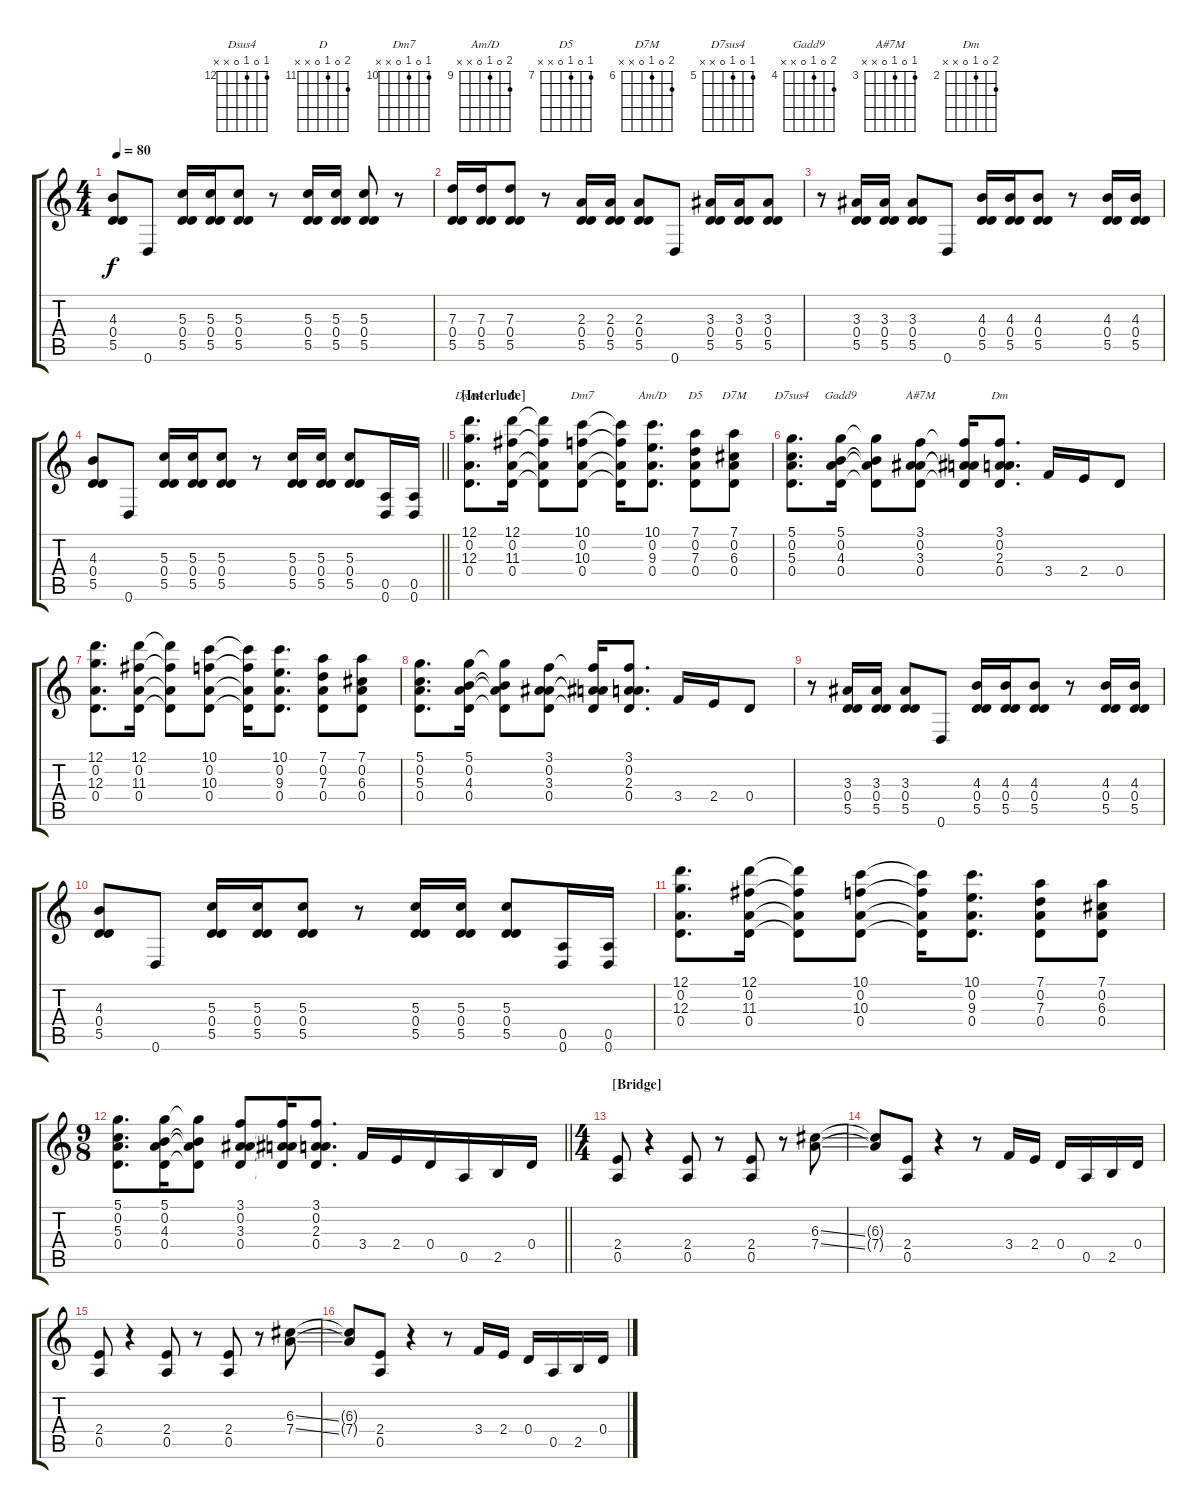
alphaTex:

\track "" {instrument acousticguitarsteel}
\staff {score tabs}
\tuning (D4 A3 G3 D3 A2 D2) {hide}
\chord ("Dsus4" 12 0 12 0 x x) {firstfret 12}
\chord ("D" 12 0 11 0 x x) {firstfret 11}
\chord ("Dm7" 10 0 10 0 x x) {firstfret 10}
\chord ("Am/D" 10 0 9 0 x x) {firstfret 9}
\chord ("D5" 7 0 7 0 x x) {firstfret 7}
\chord ("D7M" 7 0 6 0 x x) {firstfret 6}
\chord ("D7sus4" 5 0 5 0 x x) {firstfret 5}
\chord ("Gadd9" 5 0 4 0 x x) {firstfret 4}
\chord ("A#7M" 3 0 3 0 x x) {firstfret 3}
\chord ("Dm" 3 0 2 0 x x) {firstfret 2}
\ts (4 4)
\tempo 80
\clef g2
\ks c
(4.3 0.4 5.5).8{dy f} 0.6.8 (5.3 0.4 5.5).16 (5.3 0.4 5.5).16 (5.3 0.4 5.5).8 r.8 (5.3 0.4 5.5).16 (5.3 0.4 5.5).16 (5.3 0.4 5.5).8 r.8 |
(7.3 0.4 5.5).16 (7.3 0.4 5.5).16 (7.3 0.4 5.5).8 r.8 (2.3 0.4 5.5).16 (2.3 0.4 5.5).16 (2.3 0.4 5.5).8 0.6.8 (3.3 0.4 5.5).16 (3.3 0.4 5.5).16 (3.3 0.4 5.5).8 |
r.8 (3.3 0.4 5.5).16 (3.3 0.4 5.5).16 (3.3 0.4 5.5).8 0.6.8 (4.3 0.4 5.5).16 (4.3 0.4 5.5).16 (4.3 0.4 5.5).8 r.8 (4.3 0.4 5.5).16 (4.3 0.4 5.5).16 |
\barLineRight lightlight
(4.3 0.4 5.5).8 0.6.8 (5.3 0.4 5.5).16 (5.3 0.4 5.5).16 (5.3 0.4 5.5).8 r.8 (5.3 0.4 5.5).16 (5.3 0.4 5.5).16 (5.3 0.4 5.5).8 (0.5 0.6).16 (0.5 0.6).16 |
\section ("" "[Interlude]")
(12.1 0.2 12.3 0.4).8{d ch "Dsus4"} (12.1 0.2 11.3 0.4).16{ch "D"} (12.1{t} 0.2{t} 11.3{t} 0.4{t}).8 (10.1 0.2 10.3 0.4).8{ch "Dm7"} (10.1{t} 0.2{t} 10.3{t} 0.4{t}).16 (10.1 0.2 9.3 0.4).8{d ch "Am/D"} (7.1 0.2 7.3 0.4).8{ch "D5"} (7.1 0.2 6.3 0.4).8{ch "D7M"} |
(5.1 0.2 5.3 0.4).8{d ch "D7sus4"} (5.1 0.2 4.3 0.4).16{ch "Gadd9"} (5.1{t} 0.2{t} 4.3{t} 0.4{t}).8 (3.1 0.2 3.3 0.4).8{ch "A#7M"} (3.1{t} 0.2{t} 3.3{t} 0.4{t}).16 (3.1 0.2 2.3 0.4).8{d ch "Dm"} 3.4.16 2.4.16 0.4.8 |
(12.1 0.2 12.3 0.4).8{d} (12.1 0.2 11.3 0.4).16 (12.1{t} 0.2{t} 11.3{t} 0.4{t}).8 (10.1 0.2 10.3 0.4).8 (10.1{t} 0.2{t} 10.3{t} 0.4{t}).16 (10.1 0.2 9.3 0.4).8{d} (7.1 0.2 7.3 0.4).8 (7.1 0.2 6.3 0.4).8 |
(5.1 0.2 5.3 0.4).8{d} (5.1 0.2 4.3 0.4).16 (5.1{t} 0.2{t} 4.3{t} 0.4{t}).8 (3.1 0.2 3.3 0.4).8 (3.1{t} 0.2{t} 3.3{t} 0.4{t}).16 (3.1 0.2 2.3 0.4).8{d} 3.4.16 2.4.16 0.4.8 |
r.8 (3.3 0.4 5.5).16 (3.3 0.4 5.5).16 (3.3 0.4 5.5).8 0.6.8 (4.3 0.4 5.5).16 (4.3 0.4 5.5).16 (4.3 0.4 5.5).8 r.8 (4.3 0.4 5.5).16 (4.3 0.4 5.5).16 |
(4.3 0.4 5.5).8 0.6.8 (5.3 0.4 5.5).16 (5.3 0.4 5.5).16 (5.3 0.4 5.5).8 r.8 (5.3 0.4 5.5).16 (5.3 0.4 5.5).16 (5.3 0.4 5.5).8 (0.5 0.6).16 (0.5 0.6).16 |
(12.1 0.2 12.3 0.4).8{d} (12.1 0.2 11.3 0.4).16 (12.1{t} 0.2{t} 11.3{t} 0.4{t}).8 (10.1 0.2 10.3 0.4).8 (10.1{t} 0.2{t} 10.3{t} 0.4{t}).16 (10.1 0.2 9.3 0.4).8{d} (7.1 0.2 7.3 0.4).8 (7.1 0.2 6.3 0.4).8 |
\ts (9 8)
\barLineRight lightlight
(5.1 0.2 5.3 0.4).8{d} (5.1 0.2 4.3 0.4).16 (5.1{t} 0.2{t} 4.3{t} 0.4{t}).8 (3.1 0.2 3.3 0.4).8 (3.1{t} 0.2{t} 3.3{t} 0.4{t}).16 (3.1 0.2 2.3 0.4).8{d} 3.4.16 2.4.16 0.4.16 0.5.16 2.5.16 0.4.16 |
\ts (4 4)
\section ("" "[Bridge]")
(2.4 0.5).8 r.4 (2.4 0.5).8 r.8 (2.4 0.5).8 r.8 (6.3{ss} 7.4{ss}).8 |
(6.3{t} 7.4{t}).8 (2.4 0.5).8 r.4 r.8 3.4.16 2.4.16 0.4.16 0.5.16 2.5.16 0.4.16 |
(2.4 0.5).8 r.4 (2.4 0.5).8 r.8 (2.4 0.5).8 r.8 (6.3{ss} 7.4{ss}).8 |
(6.3{t} 7.4{t}).8 (2.4 0.5).8 r.4 r.8 3.4.16 2.4.16 0.4.16 0.5.16 2.5.16 0.4.16
